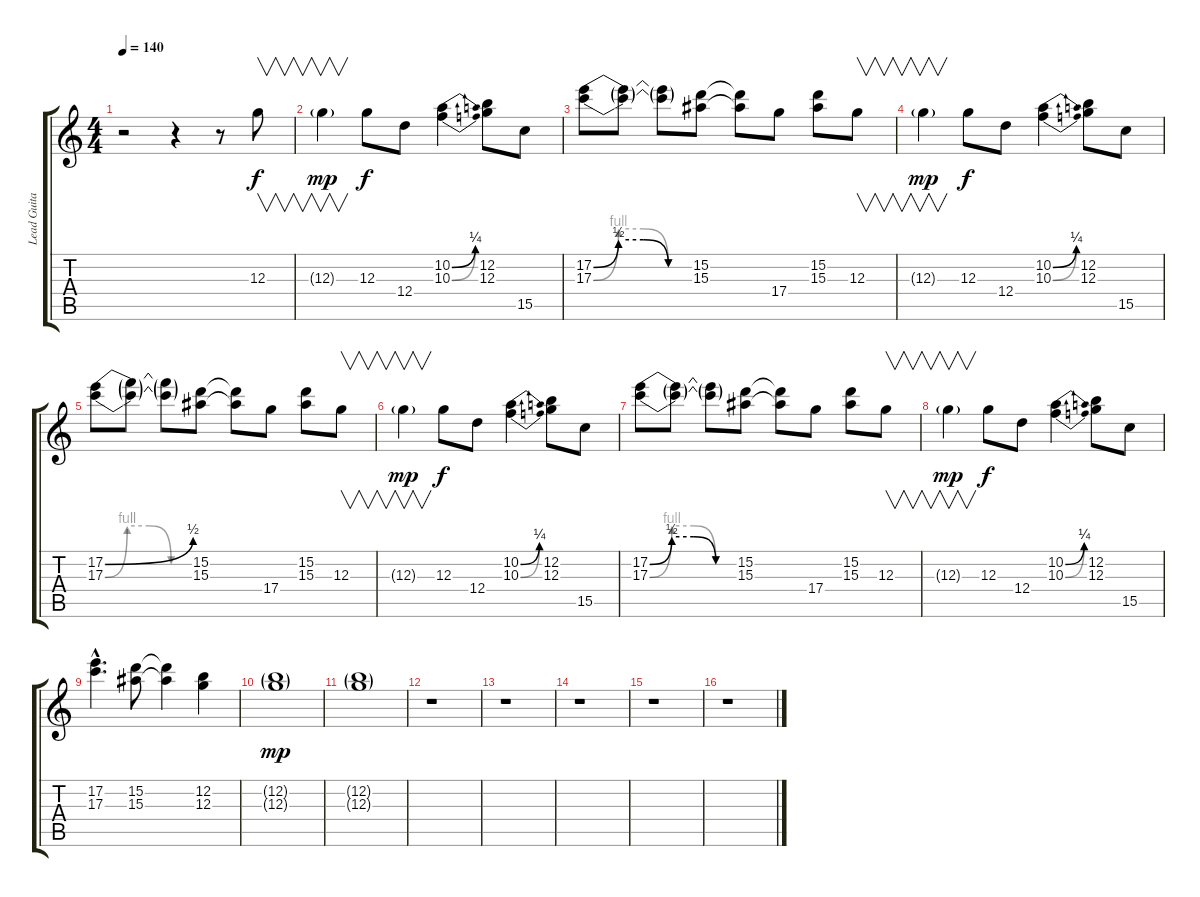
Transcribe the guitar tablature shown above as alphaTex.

\track ("Lead Guitar: Slash" "Lead Guita") {instrument distortionguitar}
\staff {score tabs}
\tuning (E4 B3 G3 D3 A2 E2) {hide}
\ts (4 4)
\tempo 140
\clef g2
\ks c
r.2{dy f} r.4 r.8 12.3.8{v} |
12.3{g}.4{v dy mp} 12.3.8{dy f} 12.4.8 (10.2{be (bend 0 0 60 1)} 10.3{be (bend 0 0 60 1)}).4 (12.2 12.3).8 15.5.8 |
(17.2{be (custom 0 0 15 2 30 2 45 0 60 0)} 17.3{be (custom 0 0 15 4 30 4 45 0 60 0)}).8 (17.2{t} 17.3{t}).8 (17.2{t} 17.3{t}).8 (15.2 15.3).8 (15.2{t} 15.3{t}).8 17.4.8 (15.2 15.3).8 12.3.8{v} |
12.3{g}.4{v dy mp} 12.3.8{dy f} 12.4.8 (10.2{be (bend 0 0 60 1)} 10.3{be (bend 0 0 60 1)}).4 (12.2 12.3).8 15.5.8 |
(17.2{be (bend 0 0 60 2)} 17.3{be (custom 0 0 15 4 30 4 45 0 60 0)}).8 (17.2{t} 17.3{t}).8 (17.2{t} 17.3{t}).8 (15.2 15.3).8 (15.2{t} 15.3{t}).8 17.4.8 (15.2 15.3).8 12.3.8{v} |
12.3{g}.4{v dy mp} 12.3.8{dy f} 12.4.8 (10.2{be (bend 0 0 60 1)} 10.3{be (bend 0 0 60 1)}).4 (12.2 12.3).8 15.5.8 |
(17.2{be (custom 0 0 15 2 30 2 45 0 60 0)} 17.3{be (custom 0 0 15 4 30 4 45 0 60 0)}).8 (17.2{t} 17.3{t}).8 (17.2{t} 17.3{t}).8 (15.2 15.3).8 (15.2{t} 15.3{t}).8 17.4.8 (15.2 15.3).8 12.3.8{v} |
12.3{g}.4{v dy mp} 12.3.8{dy f} 12.4.8 (10.2{be (bend 0 0 60 1)} 10.3{be (bend 0 0 60 1)}).4 (12.2 12.3).8 15.5.8 |
(17.2{hac} 17.3{hac}).4{d} (15.2 15.3).8 (15.2{t} 15.3{t}).4 (12.2 12.3).4 |
(12.2{g} 12.3{g}).1{dy mp} |
(12.2{g} 12.3{g}).1 |
r.1 |
r.1 |
r.1 |
r.1 |
r.1
